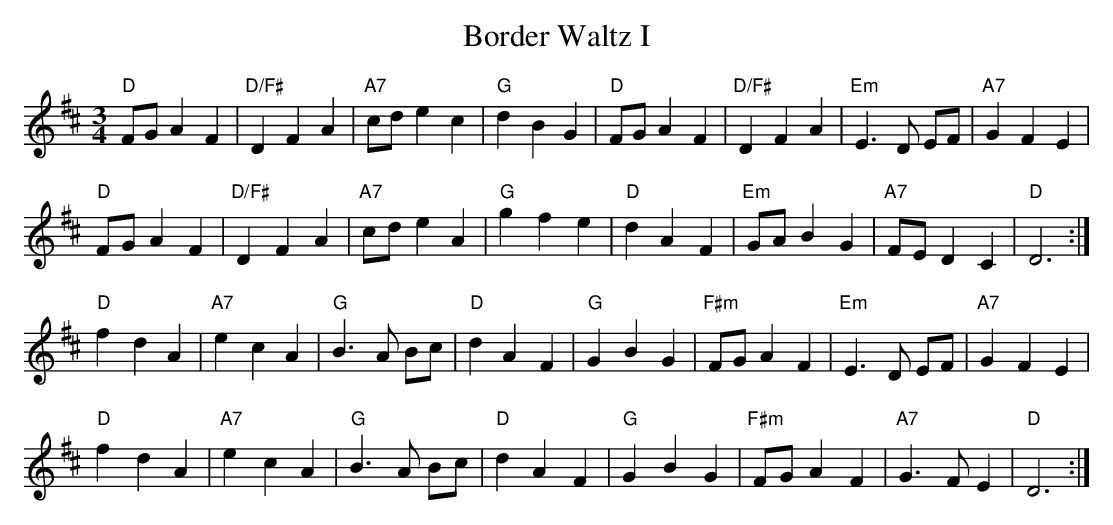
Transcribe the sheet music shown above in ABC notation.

X:1
T:Border Waltz I
M:3/4
L:1/8
K:D
"D" FG A2 F2 | "D/F#" D2 F2 A2 | "A7" cd e2 c2 | "G"  d2 B2 G2 |\
"D" FG A2 F2 | "D/F#" D2 F2 A2 | "Em" E3 D  EF | "A7" G2 F2 E2 |
"D" FG A2 F2 | "D/F#" D2 F2 A2 | "A7" cd e2 A2 | "G"  g2 f2 e2 |\
"D" d2 A2 F2 | "Em"   GA B2 G2 | "A7" FE D2 C2 | "D"  D6      :|
"D" f2 d2 A2 | "A7"   e2 c2 A2 | "G"  B3 A  Bc | "D"  d2 A2 F2 |\
"G" G2 B2 G2 | "F#m"  FG A2 F2 | "Em" E3 D  EF | "A7" G2 F2 E2 |
"D" f2 d2 A2 | "A7"   e2 c2 A2 | "G"  B3 A  Bc | "D"  d2 A2 F2 |\
"G" G2 B2 G2 | "F#m"  FG A2 F2 | "A7" G3 F  E2 | "D"  D6      :|
